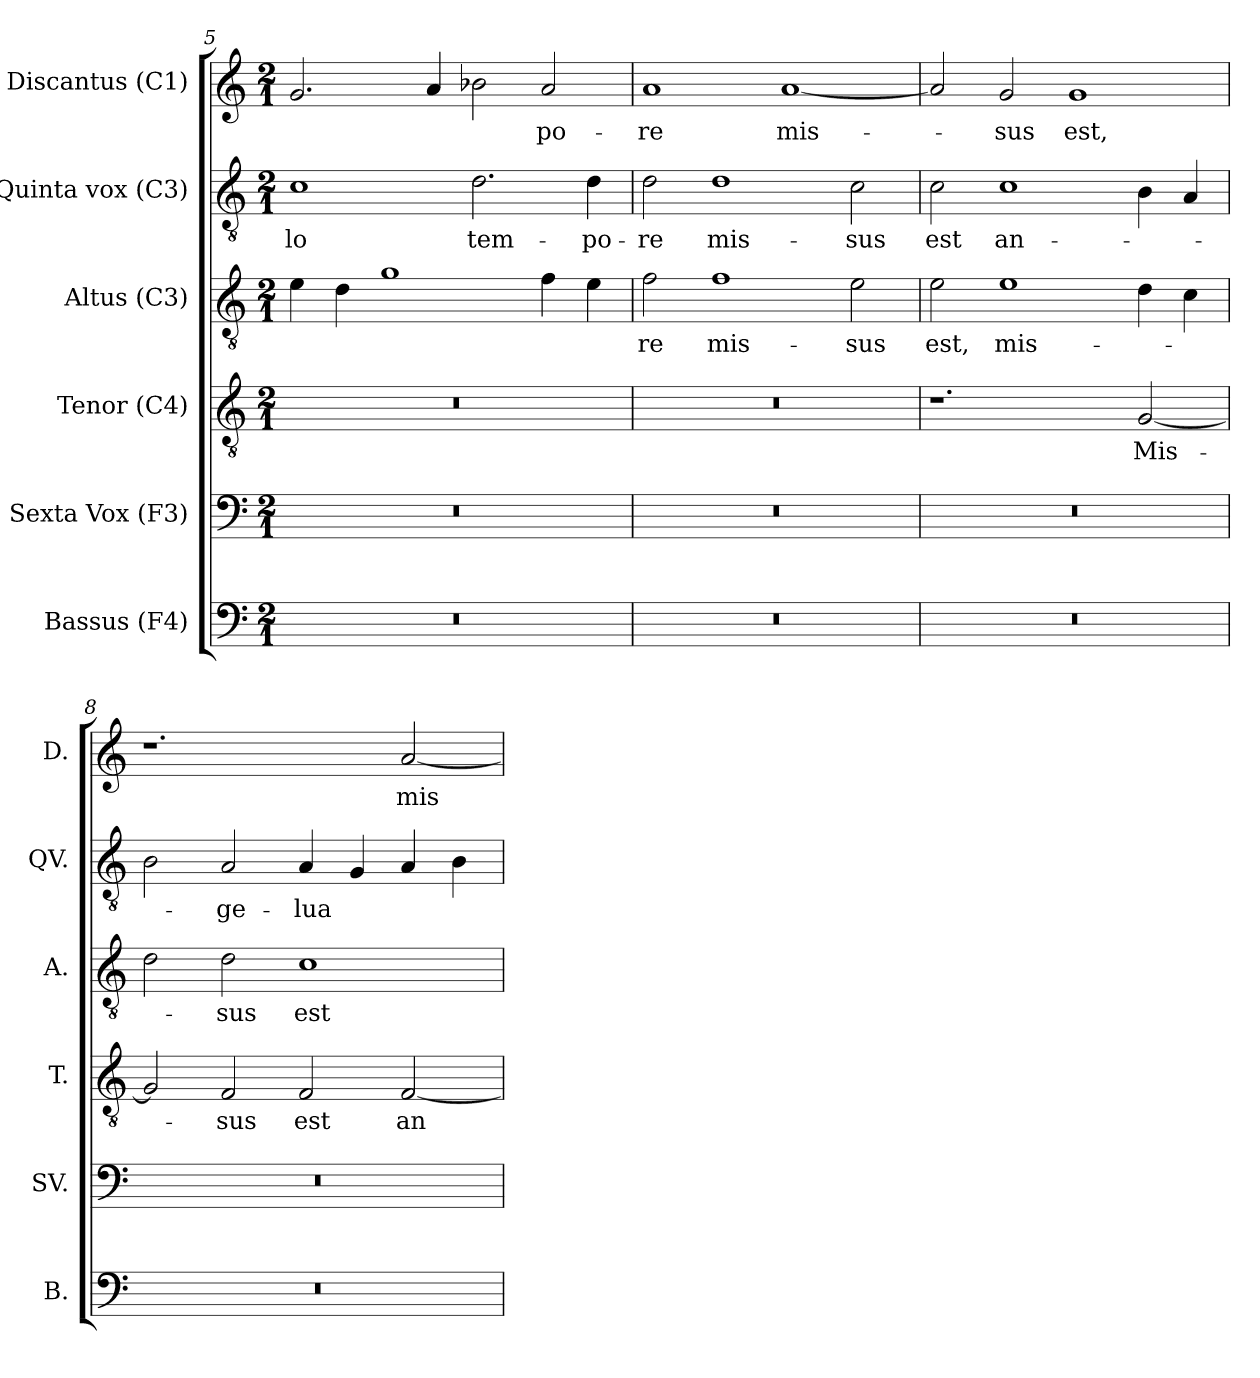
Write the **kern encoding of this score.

**kern	**kern	**kern	**text	**kern	**text	**kern	**text	**kern	**text
*part6	*part5	*part4	*part4	*part3	*part3	*part2	*part2	*part1	*part1
*staff6	*staff5	*staff4	*staff4	*staff3	*staff3	*staff2	*staff2	*staff1	*staff1
*I"Bassus (F4)	*I"Sexta Vox (F3)	*I"Tenor (C4)	*	*I"Altus (C3)	*	*I"Quinta vox (C3)	*	*I"Discantus (C1)	*
*I'B.	*I'SV.	*I'T.	*	*I'A.	*	*I'QV.	*	*I'D.	*
*clefF4	*clefF4	*clefGv2	*	*clefGv2	*	*clefGv2	*	*clefG2	*
*	*	*	*	*ITrd7c12	*	*ITrd7c12	*	*	*
*k[]	*k[]	*k[]	*	*k[]	*	*k[]	*	*k[]	*
*C:	*C:	*C:	*	*C:	*	*C:	*	*C:	*
*M2/1	*M2/1	*M2/1	*	*M2/1	*	*M2/1	*	*M2/1	*
=5	=5	=5	=5	=5	=5	=5	=5	=5	=5
!LO:N:vis=1	!LO:N:vis=1	!LO:N:vis=1	!	!	!	!	!	!	!
!	!	!	!	!	!	!	!LO:LY:b:color=#000000	!	!
0r	0r	0r	.	4Ei\	.	1Ci	-lo	2.gi/	.
.	.	.	.	4Di\	.	.	.	.	.
.	.	.	.	1Gi	.	.	.	.	.
.	.	.	.	.	.	.	.	4ai/	.
!	!	!	!	!	!	!	!LO:LY:b:color=#000000	!	!
.	.	.	.	.	.	2.Di\	tem-	2b-Xi\	.
!	!	!	!	!	!	!	!	!	!LO:LY:b:color=#000000
.	.	.	.	4Fi\	.	.	.	2ai/	-po-
!	!	!	!	!	!	!	!LO:LY:b:color=#000000	!	!
.	.	.	.	4Ei\	.	4Di\	-po-	.	.
!!LO:LB:g=z
=6	=6	=6	=6	=6	=6	=6	=6	=6	=6
!LO:N:vis=1	!LO:N:vis=1	!LO:N:vis=1	!	!	!	!	!	!	!
!	!	!	!	!	!LO:LY:b:color=#000000	!	!	!	!
!	!	!	!	!	!	!	!LO:LY:b:color=#000000	!	!
!	!	!	!	!	!	!	!	!	!LO:LY:b:color=#000000
0r	0r	0r	.	2Fi\	-re	2Di\	-re	1ai	-re
!	!	!	!	!	!LO:LY:b:color=#000000	!	!	!	!
!	!	!	!	!	!	!	!LO:LY:b:color=#000000	!	!
.	.	.	.	1Fi	mis-	1Di	mis-	.	.
!	!	!	!	!	!	!	!	!	!LO:LY:b:color=#000000
.	.	.	.	.	.	.	.	[1ai	mis-
!	!	!	!	!	!LO:LY:b:color=#000000	!	!	!	!
!	!	!	!	!	!	!	!LO:LY:b:color=#000000	!	!
.	.	.	.	2Ei\	-sus	2Ci\	-sus	.	.
=7	=7	=7	=7	=7	=7	=7	=7	=7	=7
!LO:N:vis=1	!LO:N:vis=1	!	!	!	!	!	!	!	!
!	!	!	!	!	!LO:LY:b:color=#000000	!	!	!	!
!	!	!	!	!	!	!	!LO:LY:b:color=#000000	!	!
0r	0r	1.r	.	2Ei\	est,	2Ci\	est	2ai/]	.
!	!	!	!	!	!LO:LY:b:color=#000000	!	!	!	!
!	!	!	!	!	!	!	!LO:LY:b:color=#000000	!	!
!	!	!	!	!	!	!	!	!	!LO:LY:b:color=#000000
.	.	.	.	1Ei	mis-	1Ci	an-	2gi/	-sus
!	!	!	!	!	!	!	!	!	!LO:LY:b:color=#000000
.	.	.	.	.	.	.	.	1gi	est,
!	!	!	!LO:LY:b:color=#000000	!	!	!	!	!	!
.	.	[2Gi/	Mis-	4Di\	.	4BBi\	.	.	.
.	.	.	.	4Ci\	.	4AAi/	.	.	.
=8	=8	=8	=8	=8	=8	=8	=8	=8	=8
!LO:N:vis=1	!LO:N:vis=1	!	!	!	!	!	!	!	!
0r	0r	2Gi/]	.	2Di\	.	2BBi\	.	1.r	.
!	!	!	!LO:LY:b:color=#000000	!	!	!	!	!	!
!	!	!	!	!	!LO:LY:b:color=#000000	!	!	!	!
!	!	!	!	!	!	!	!LO:LY:b:color=#000000	!	!
.	.	2Fi/	-sus	2Di\	-sus	2AAi/	-ge-	.	.
!	!	!	!LO:LY:b:color=#000000	!	!	!	!	!	!
!	!	!	!	!	!LO:LY:b:color=#000000	!	!	!	!
!	!	!	!	!	!	!	!LO:LY:b:color=#000000	!	!
.	.	2Fi/	est	1Ci	est	4AAi/	-lua	.	.
.	.	.	.	.	.	4GGi/	.	.	.
!	!	!	!LO:LY:b:color=#000000	!	!	!	!	!	!
!	!	!	!	!	!	!	!	!	!LO:LY:b:color=#000000
.	.	[2Fi/	an-	.	.	4AAi/	.	[2ai/	mis-
.	.	.	.	.	.	4BBi\	.	.	.
=	=	=	=	=	=	=	=	=	=
*-	*-	*-	*-	*-	*-	*-	*-	*-	*-
